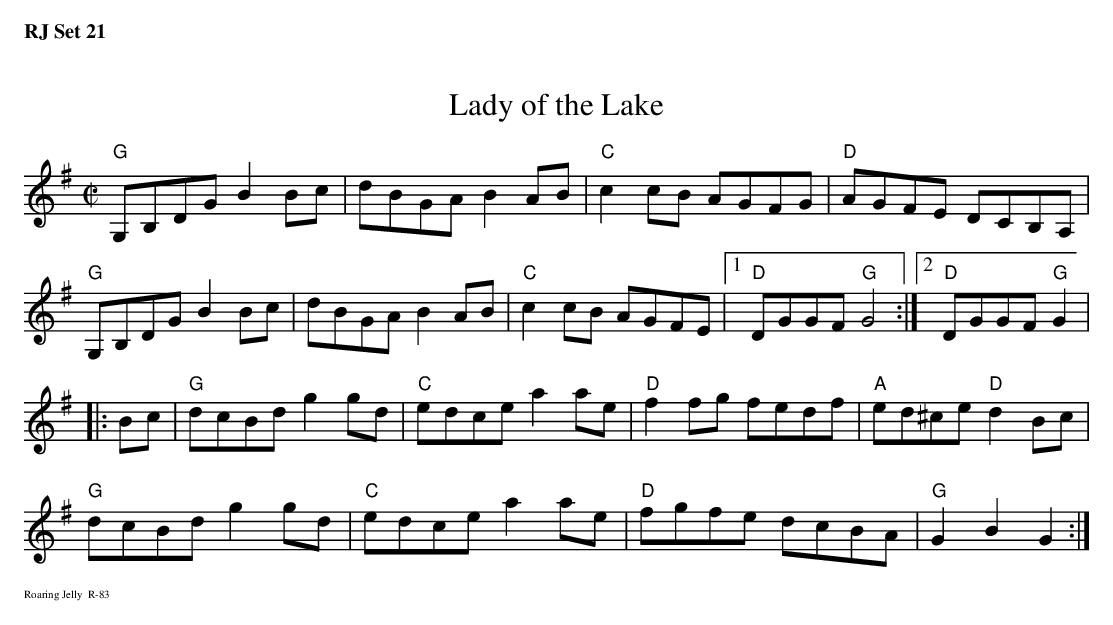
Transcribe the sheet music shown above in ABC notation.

X:1
T: Lady of the Lake
M: C|
K: G
"G"G,B,DG B2Bc| dBGA B2AB| "C"c2cB AGFG| "D"AGFE DCB,A,|
"G"G,B,DG B2Bc| dBGA B2AB| "C"c2cB AGFE|1 "D"DGGF "G"G4 :|2 "D"DGGF "G"G2|
|:\
Bc| "G"dcBd g2gd| "C"edce a2ae| "D"f2fg fedf| "A"ed^ce "D"d2Bc|
    "G"dcBd g2gd| "C"edce a2ae| "D"fgfe dcBA| "G"G2B2 G2 :|
